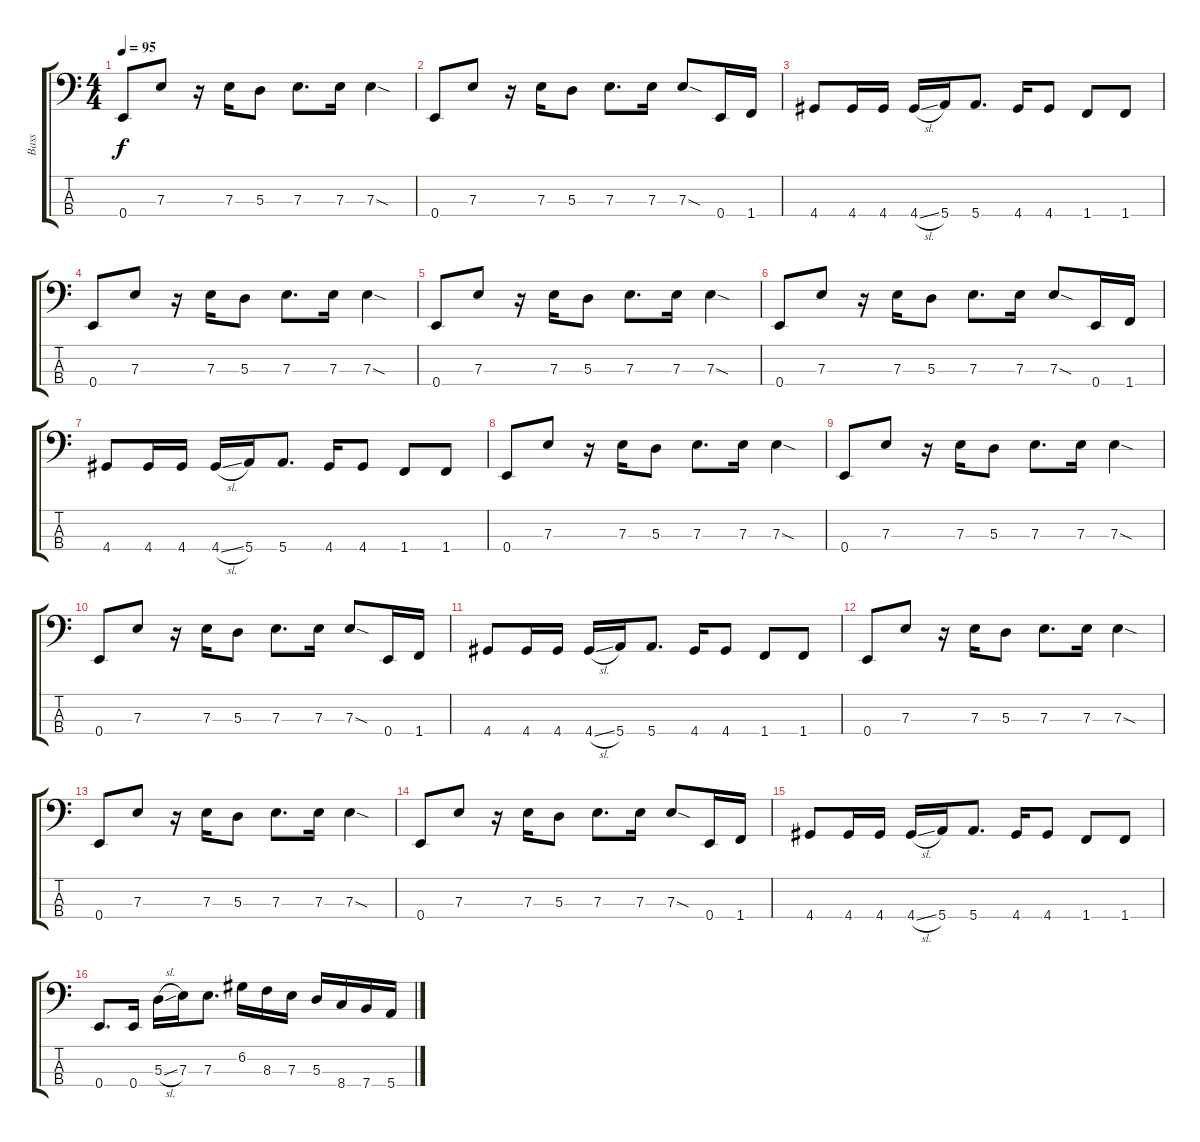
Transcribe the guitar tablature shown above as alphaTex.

\track ("Bass" "Bass") {instrument electricbassfinger}
\staff {score tabs}
\tuning (G2 D2 A1 E1) {hide}
\ts (4 4)
\tempo 95
\clef f4
\ks c
0.4.8{dy f} 7.3.8 r.16 7.3.16 5.3.8 7.3.8{d} 7.3.16 7.3{sod}.4 |
0.4.8 7.3.8 r.16 7.3.16 5.3.8 7.3.8{d} 7.3.16 7.3{sod}.8 0.4.16 1.4.16 |
4.4.8 4.4.16 4.4.16 4.4{sl}.16 5.4.16 5.4.8{d} 4.4.16 4.4.8 1.4.8 1.4.8 |
0.4.8 7.3.8 r.16 7.3.16 5.3.8 7.3.8{d} 7.3.16 7.3{sod}.4 |
0.4.8 7.3.8 r.16 7.3.16 5.3.8 7.3.8{d} 7.3.16 7.3{sod}.4 |
0.4.8 7.3.8 r.16 7.3.16 5.3.8 7.3.8{d} 7.3.16 7.3{sod}.8 0.4.16 1.4.16 |
4.4.8 4.4.16 4.4.16 4.4{sl}.16 5.4.16 5.4.8{d} 4.4.16 4.4.8 1.4.8 1.4.8 |
0.4.8 7.3.8 r.16 7.3.16 5.3.8 7.3.8{d} 7.3.16 7.3{sod}.4 |
0.4.8 7.3.8 r.16 7.3.16 5.3.8 7.3.8{d} 7.3.16 7.3{sod}.4 |
0.4.8 7.3.8 r.16 7.3.16 5.3.8 7.3.8{d} 7.3.16 7.3{sod}.8 0.4.16 1.4.16 |
4.4.8 4.4.16 4.4.16 4.4{sl}.16 5.4.16 5.4.8{d} 4.4.16 4.4.8 1.4.8 1.4.8 |
0.4.8 7.3.8 r.16 7.3.16 5.3.8 7.3.8{d} 7.3.16 7.3{sod}.4 |
0.4.8 7.3.8 r.16 7.3.16 5.3.8 7.3.8{d} 7.3.16 7.3{sod}.4 |
0.4.8 7.3.8 r.16 7.3.16 5.3.8 7.3.8{d} 7.3.16 7.3{sod}.8 0.4.16 1.4.16 |
4.4.8 4.4.16 4.4.16 4.4{sl}.16 5.4.16 5.4.8{d} 4.4.16 4.4.8 1.4.8 1.4.8 |
0.4.8{d} 0.4.16 5.3{sl}.16 7.3.16 7.3.8{d} 6.2.16 8.3.16 7.3.16 5.3.16 8.4.16 7.4.16 5.4.16
